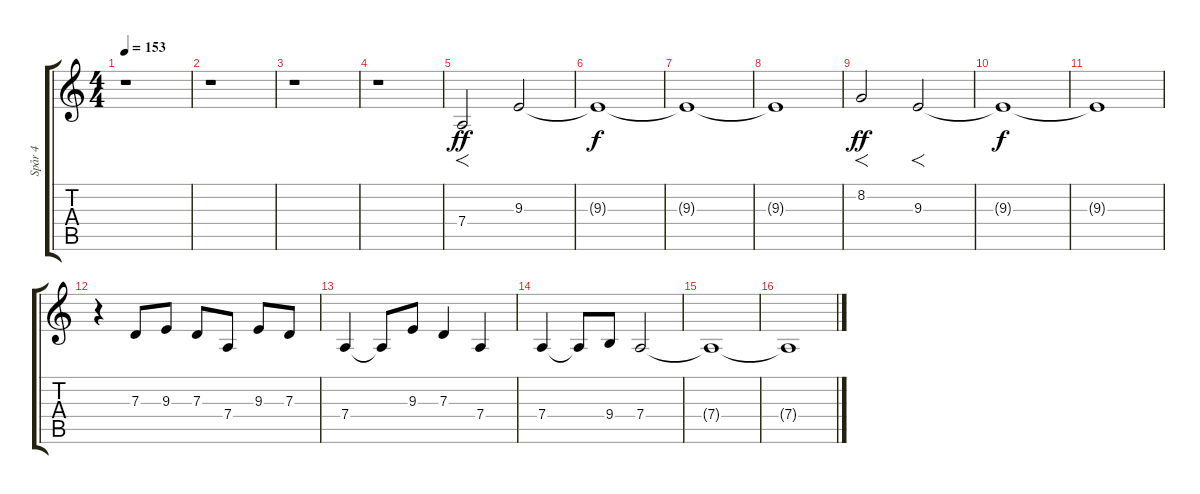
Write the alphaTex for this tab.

\track ("Spår 4" "Spår 4") {instrument frenchhorn}
\staff {score tabs}
\tuning (E4 B3 G3 D3 A2 E2) {hide}
\ts (4 4)
\tempo 153
\clef g2
\ks c
r.1{dy ff instrument frenchhorn} |
r.1 |
r.1 |
r.1 |
7.4.2{f} 9.3.2 |
9.3{t}.1{dy f} |
9.3{t}.1 |
9.3{t}.1 |
8.2.2{f dy ff} 9.3.2{f} |
9.3{t}.1{dy f} |
9.3{t}.1 |
r.4{volume 12} 7.3.8 9.3.8 7.3.8 7.4.8 9.3.8 7.3.8 |
7.4.4 7.4{t}.8 9.3.8 7.3.4 7.4.4 |
7.4.4 7.4{t}.8 9.4.8 7.4.2 |
7.4{t}.1 |
7.4{t}.1{volume 0}
